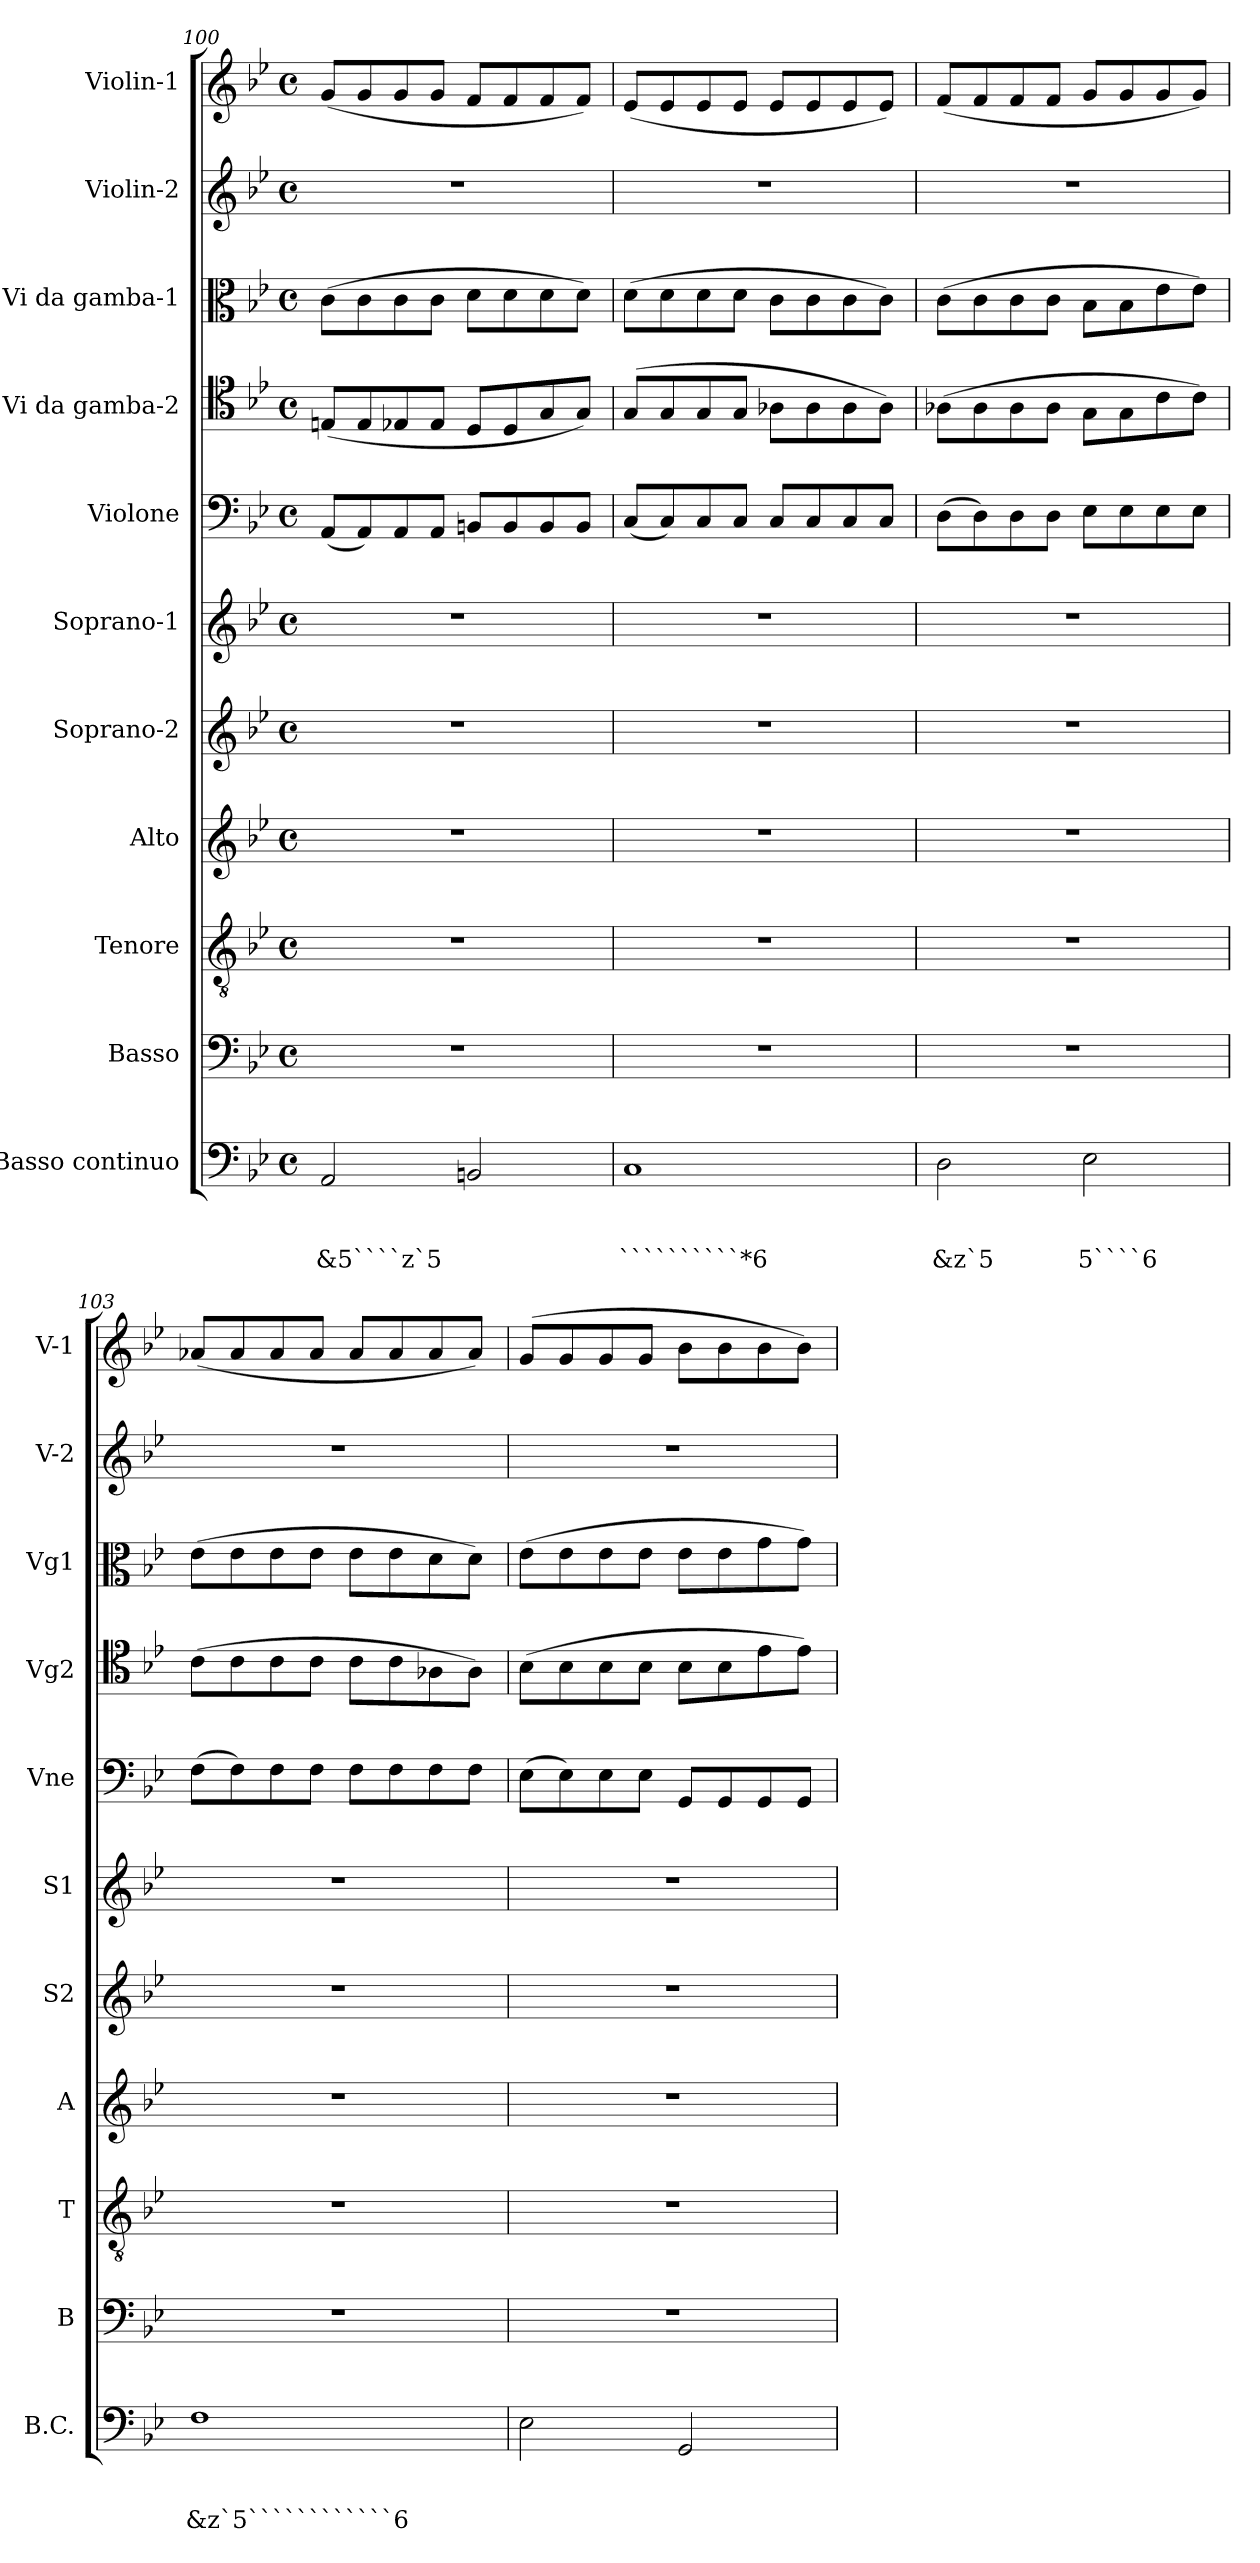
**kern	**text	**text	**text	**kern	**kern	**kern	**kern	**kern	**kern	**kern	**kern	**kern	**kern
*part11	*part11	*part11	*part11	*part10	*part9	*part8	*part7	*part6	*part5	*part4	*part3	*part2	*part1
*staff11	*staff11	*staff11	*staff11	*staff10	*staff9	*staff8	*staff7	*staff6	*staff5	*staff4	*staff3	*staff2	*staff1
*I"Basso continuo	*	*	*	*I"Basso	*I"Tenore	*I"Alto	*I"Soprano-2	*I"Soprano-1	*I"Violone	*I"Vi da gamba-2	*I"Vi da gamba-1	*I"Violin-2	*I"Violin-1
*I'B.C.	*	*	*	*I'B	*I'T	*I'A	*I'S2	*I'S1	*I'Vne	*I'Vg2	*I'Vg1	*I'V-2	*I'V-1
*clefF4	*	*	*	*clefF4	*clefGv2	*clefG2	*clefG2	*clefG2	*clefF4	*clefC4	*clefC3	*clefG2	*clefG2
*k[b-e-]	*	*	*	*k[b-e-]	*k[b-e-]	*k[b-e-]	*k[b-e-]	*k[b-e-]	*k[b-e-]	*k[b-e-]	*k[b-e-]	*k[b-e-]	*k[b-e-]
*B-:	*	*	*	*B-:	*B-:	*B-:	*B-:	*B-:	*B-:	*B-:	*B-:	*B-:	*B-:
*M4/4	*	*	*	*M4/4	*M4/4	*M4/4	*M4/4	*M4/4	*M4/4	*M4/4	*M4/4	*M4/4	*M4/4
*met(c)	*	*	*	*met(c)	*met(c)	*met(c)	*met(c)	*met(c)	*met(c)	*met(c)	*met(c)	*met(c)	*met(c)
=100	=100	=100	=100	=100	=100	=100	=100	=100	=100	=100	=100	=100	=100
!	!	!	!LO:LY:b	!	!	!	!	!	!	!	!	!	!
2AA/	.	.	&5````z`5	1r	1r	1r	1r	1r	(<8AA/L	(<8En/L	(>8c\L	1r	(<8g/L
.	.	.	.	.	.	.	.	.	8AA/)	8E/	8c\	.	8g/
.	.	.	.	.	.	.	.	.	8AA/	8E-X/	8c\	.	8g/
.	.	.	.	.	.	.	.	.	8AA/J	8E-/J	8c\J	.	8g/J
2BBn/	.	.	.	.	.	.	.	.	8BBn/L	8D/L	8d\L	.	8f/L
.	.	.	.	.	.	.	.	.	8BB/	8D/	8d\	.	8f/
.	.	.	.	.	.	.	.	.	8BB/	8G/	8d\	.	8f/
.	.	.	.	.	.	.	.	.	8BB/J	8G/J)	8d\J)	.	8f/J)
=101	=101	=101	=101	=101	=101	=101	=101	=101	=101	=101	=101	=101	=101
!	!	!	!LO:LY:b	!	!	!	!	!	!	!	!	!	!
1C	.	.	``````````*6	1r	1r	1r	1r	1r	(<8C/L	(>8G/L	(>8d\L	1r	(<8e-/L
.	.	.	.	.	.	.	.	.	8C/)	8G/	8d\	.	8e-/
.	.	.	.	.	.	.	.	.	8C/	8G/	8d\	.	8e-/
.	.	.	.	.	.	.	.	.	8C/J	8G/J	8d\J	.	8e-/J
.	.	.	.	.	.	.	.	.	8C/L	8A-X\L	8c\L	.	8e-/L
.	.	.	.	.	.	.	.	.	8C/	8A-\	8c\	.	8e-/
.	.	.	.	.	.	.	.	.	8C/	8A-\	8c\	.	8e-/
.	.	.	.	.	.	.	.	.	8C/J	8A-\J)	8c\J)	.	8e-/J)
=102	=102	=102	=102	=102	=102	=102	=102	=102	=102	=102	=102	=102	=102
!	!	!	!LO:LY:b	!	!	!	!	!	!	!	!	!	!
2D\	.	.	&z`5	1r	1r	1r	1r	1r	(>8D\L	(>8A-X\L	(>8c\L	1r	(<8f/L
.	.	.	.	.	.	.	.	.	8D\)	8A-\	8c\	.	8f/
.	.	.	.	.	.	.	.	.	8D\	8A-\	8c\	.	8f/
.	.	.	.	.	.	.	.	.	8D\J	8A-\J	8c\J	.	8f/J
!	!	!	!LO:LY:b	!	!	!	!	!	!	!	!	!	!
2E-\	.	.	5````6	.	.	.	.	.	8E-\L	8G\L	8B-\L	.	8g/L
.	.	.	.	.	.	.	.	.	8E-\	8G\	8B-\	.	8g/
.	.	.	.	.	.	.	.	.	8E-\	8c\	8e-\	.	8g/
.	.	.	.	.	.	.	.	.	8E-\J	8c\J)	8e-\J)	.	8g/J)
!!LO:PB:g=z
=103	=103	=103	=103	=103	=103	=103	=103	=103	=103	=103	=103	=103	=103
!	!	!	!LO:LY:b	!	!	!	!	!	!	!	!	!	!
1F	.	.	&z`5````````````6	1r	1r	1r	1r	1r	(>8F\L	(>8c\L	(>8e-\L	1r	(<8a-X/L
.	.	.	.	.	.	.	.	.	8F\)	8c\	8e-\	.	8a-/
.	.	.	.	.	.	.	.	.	8F\	8c\	8e-\	.	8a-/
.	.	.	.	.	.	.	.	.	8F\J	8c\J	8e-\J	.	8a-/J
.	.	.	.	.	.	.	.	.	8F\L	8c\L	8e-\L	.	8a-/L
.	.	.	.	.	.	.	.	.	8F\	8c\	8e-\	.	8a-/
.	.	.	.	.	.	.	.	.	8F\	8A-X\	8d\	.	8a-/
.	.	.	.	.	.	.	.	.	8F\J	8A-\J)	8d\J)	.	8a-/J)
=104	=104	=104	=104	=104	=104	=104	=104	=104	=104	=104	=104	=104	=104
2E-\	.	.	.	1r	1r	1r	1r	1r	(>8E-\L	(>8B-\L	(>8e-\L	1r	(>8g/L
.	.	.	.	.	.	.	.	.	8E-\)	8B-\	8e-\	.	8g/
.	.	.	.	.	.	.	.	.	8E-\	8B-\	8e-\	.	8g/
.	.	.	.	.	.	.	.	.	8E-\J	8B-\J	8e-\J	.	8g/J
2GG/	.	.	.	.	.	.	.	.	8GG/L	8B-\L	8e-\L	.	8b-\L
.	.	.	.	.	.	.	.	.	8GG/	8B-\	8e-\	.	8b-\
.	.	.	.	.	.	.	.	.	8GG/	8e-\	8g\	.	8b-\
.	.	.	.	.	.	.	.	.	8GG/J	8e-\J)	8g\J)	.	8b-\J)
=	=	=	=	=	=	=	=	=	=	=	=	=	=
*-	*-	*-	*-	*-	*-	*-	*-	*-	*-	*-	*-	*-	*-
